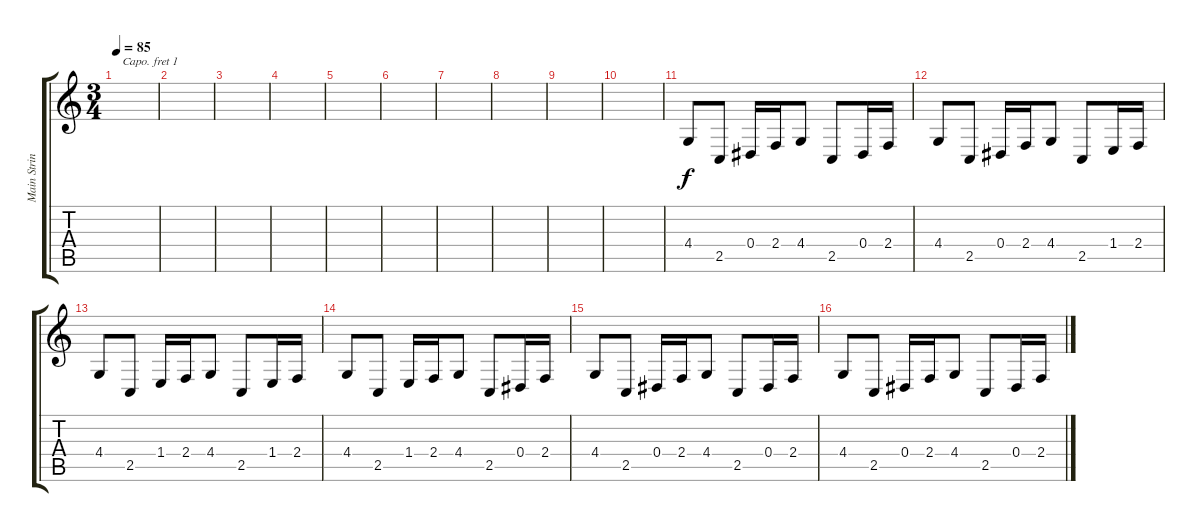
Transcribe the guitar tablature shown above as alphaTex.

\track ("Main Strings" "Main Strin") {instrument stringensemble1}
\staff {score tabs}
\capo 1
\tuning (E4 B3 G3 D3 A2 E2) {hide}
\ts (3 4)
\tempo 85
\clef g2
\ks c
|
|
|
|
|
|
|
|
|
|
4.4.8 2.5.8 0.4.16 2.4.16 4.4.8 2.5.8 0.4.16 2.4.16 |
4.4.8 2.5.8 0.4.16 2.4.16 4.4.8 2.5.8 1.4.16 2.4.16 |
4.4.8 2.5.8 1.4.16 2.4.16 4.4.8 2.5.8 1.4.16 2.4.16 |
4.4.8 2.5.8 1.4.16 2.4.16 4.4.8 2.5.8 0.4.16 2.4.16 |
4.4.8 2.5.8 0.4.16 2.4.16 4.4.8 2.5.8 0.4.16 2.4.16 |
4.4.8 2.5.8 0.4.16 2.4.16 4.4.8 2.5.8 0.4.16 2.4.16
